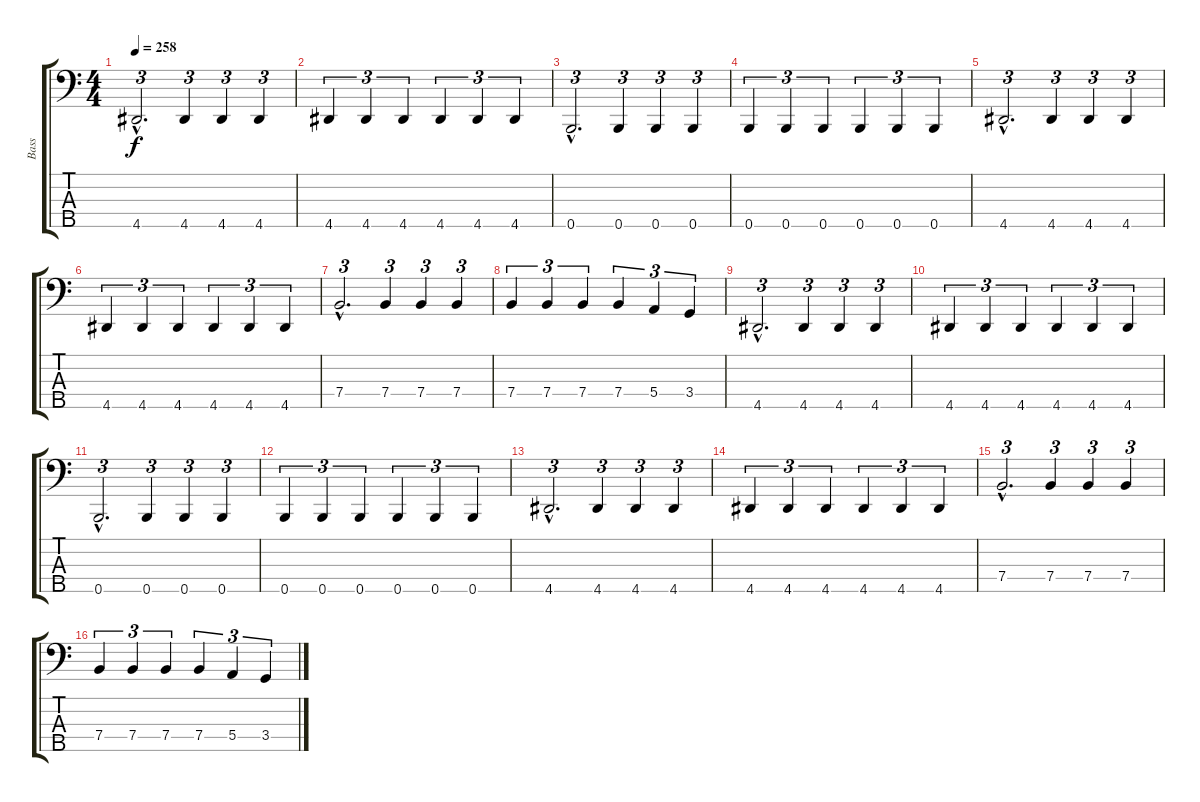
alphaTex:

\track ("Bass" "Bass") {instrument electricbassfinger}
\staff {score tabs}
\tuning (G2 D2 A1 E1 B0) {hide}
\ts (4 4)
\tempo 258
\clef f4
\ks c
4.5{hac}.2{d tu (3 2) dy f} 4.5.4{tu (3 2)} 4.5.4{tu (3 2)} 4.5.4{tu (3 2)} |
4.5.4{tu (3 2)} 4.5.4{tu (3 2)} 4.5.4{tu (3 2)} 4.5.4{tu (3 2)} 4.5.4{tu (3 2)} 4.5.4{tu (3 2)} |
0.5{hac}.2{d tu (3 2)} 0.5.4{tu (3 2)} 0.5.4{tu (3 2)} 0.5.4{tu (3 2)} |
0.5.4{tu (3 2)} 0.5.4{tu (3 2)} 0.5.4{tu (3 2)} 0.5.4{tu (3 2)} 0.5.4{tu (3 2)} 0.5.4{tu (3 2)} |
4.5{hac}.2{d tu (3 2)} 4.5.4{tu (3 2)} 4.5.4{tu (3 2)} 4.5.4{tu (3 2)} |
4.5.4{tu (3 2)} 4.5.4{tu (3 2)} 4.5.4{tu (3 2)} 4.5.4{tu (3 2)} 4.5.4{tu (3 2)} 4.5.4{tu (3 2)} |
7.4{hac}.2{d tu (3 2)} 7.4.4{tu (3 2)} 7.4.4{tu (3 2)} 7.4.4{tu (3 2)} |
7.4.4{tu (3 2)} 7.4.4{tu (3 2)} 7.4.4{tu (3 2)} 7.4.4{tu (3 2)} 5.4.4{tu (3 2)} 3.4.4{tu (3 2)} |
4.5{hac}.2{d tu (3 2)} 4.5.4{tu (3 2)} 4.5.4{tu (3 2)} 4.5.4{tu (3 2)} |
4.5.4{tu (3 2)} 4.5.4{tu (3 2)} 4.5.4{tu (3 2)} 4.5.4{tu (3 2)} 4.5.4{tu (3 2)} 4.5.4{tu (3 2)} |
0.5{hac}.2{d tu (3 2)} 0.5.4{tu (3 2)} 0.5.4{tu (3 2)} 0.5.4{tu (3 2)} |
0.5.4{tu (3 2)} 0.5.4{tu (3 2)} 0.5.4{tu (3 2)} 0.5.4{tu (3 2)} 0.5.4{tu (3 2)} 0.5.4{tu (3 2)} |
4.5{hac}.2{d tu (3 2)} 4.5.4{tu (3 2)} 4.5.4{tu (3 2)} 4.5.4{tu (3 2)} |
4.5.4{tu (3 2)} 4.5.4{tu (3 2)} 4.5.4{tu (3 2)} 4.5.4{tu (3 2)} 4.5.4{tu (3 2)} 4.5.4{tu (3 2)} |
7.4{hac}.2{d tu (3 2)} 7.4.4{tu (3 2)} 7.4.4{tu (3 2)} 7.4.4{tu (3 2)} |
7.4.4{tu (3 2)} 7.4.4{tu (3 2)} 7.4.4{tu (3 2)} 7.4.4{tu (3 2)} 5.4.4{tu (3 2)} 3.4.4{tu (3 2)}
